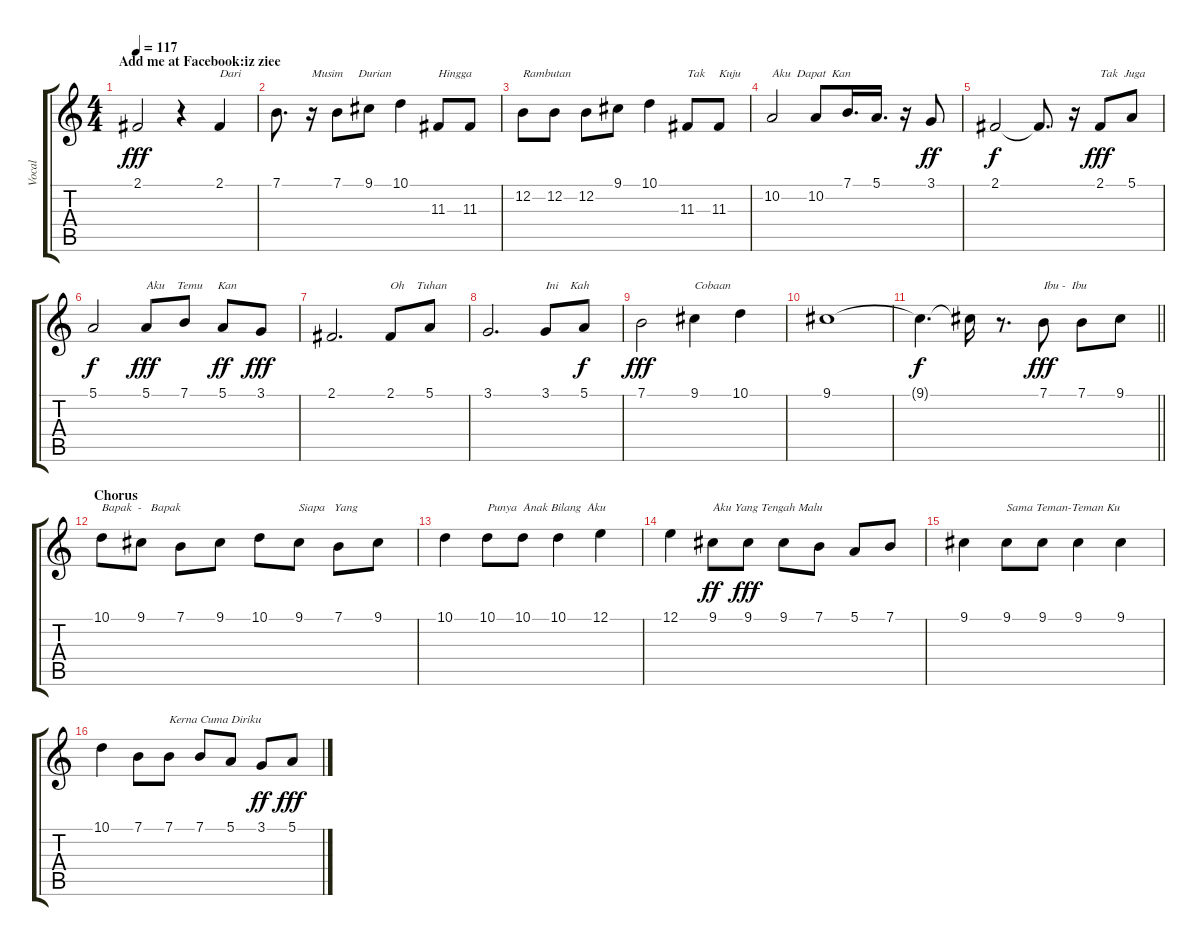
\track ("Vocal" "Vocal") {instrument viola}
\staff {score tabs}
\tuning (E4 B3 G3 D3 A2 E2) {hide}
\ts (4 4)
\section ("" "Add me at Facebook:iz ziee ")
\tempo 117
\clef g2
\ks c
2.1.2{dy fff} r.4 2.1.4{txt "Dari"} |
7.1.8{d} r.16{txt "Musim     Durian"} 7.1.8 9.1.8 10.1.4 11.3.8{txt "Hingga"} 11.3.8 |
12.2.8{txt "Rambutan"} 12.2.8 12.2.8 9.1.8 10.1.4 11.3.8{txt "Tak"} 11.3.8{txt "Kuju"} |
10.2.2{txt "Aku  Dapat  Kan"} 10.2.8 7.1.16{d} 5.1.16{d} r.16 3.1.8{dy ff} |
2.1.2{dy f} 2.1{t}.8{d} r.16 2.1.8{txt "Tak  Juga" dy fff} 5.1.8 |
5.1.2{dy f} 5.1.8{txt "Aku    Temu     Kan" dy fff} 7.1.8 5.1.8{dy ff} 3.1.8{dy fff} |
2.1.2{d} 2.1.8{txt "Oh    Tuhan"} 5.1.8 |
3.1.2{d} 3.1.8{txt "Ini    Kah"} 5.1.8{dy f} |
7.1.2{dy fff} 9.1.4{txt "Cobaan"} 10.1.4 |
9.1.1 |
\barLineRight lightlight
9.1{t}.4{d dy f} 9.1{t}.16 r.8{d} 7.1.8{txt "Ibu -  Ibu" dy fff} 7.1.8 9.1.8 |
\section ("" "Chorus")
10.1.8{txt "Bapak  -   Bapak"} 9.1.8 7.1.8 9.1.8 10.1.8 9.1.8{txt "Siapa   Yang"} 7.1.8 9.1.8 |
10.1.4 10.1.8{txt "Punya  Anak Bilang  Aku"} 10.1.8 10.1.4 12.1.4 |
12.1.4 9.1.8{txt "Aku Yang Tengah Malu" dy ff} 9.1.8{dy fff} 9.1.8 7.1.8 5.1.8 7.1.8 |
9.1.4 9.1.8{txt "Sama Teman-Teman Ku"} 9.1.8 9.1.4 9.1.4 |
10.1.4 7.1.8 7.1.8{txt "Kerna Cuma Diriku "} 7.1.8 5.1.8 3.1.8{dy ff} 5.1.8{dy fff}
